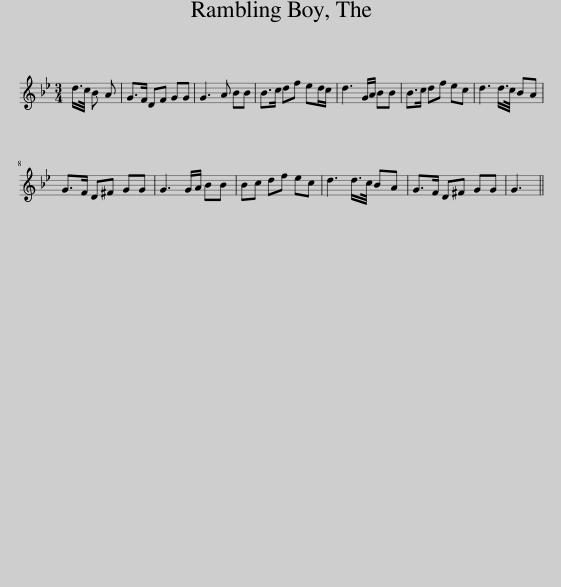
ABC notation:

X:1
L:1/8
M:3/4
I:linebreak $
K:Gmin
V:1 treble
V:1
 d/>c/ B A | G>F DF GG | G3 A BB | B>c df ed/c/ | d3 G/A/ BB | %5
 B>c df ec | d3 d/>c/ BA |$ G>F D^F GG | G3 G/A/ BB | Bc df ec | %10
 d3 d/>c/ BA | G>F D^F GG | G3 || %13
